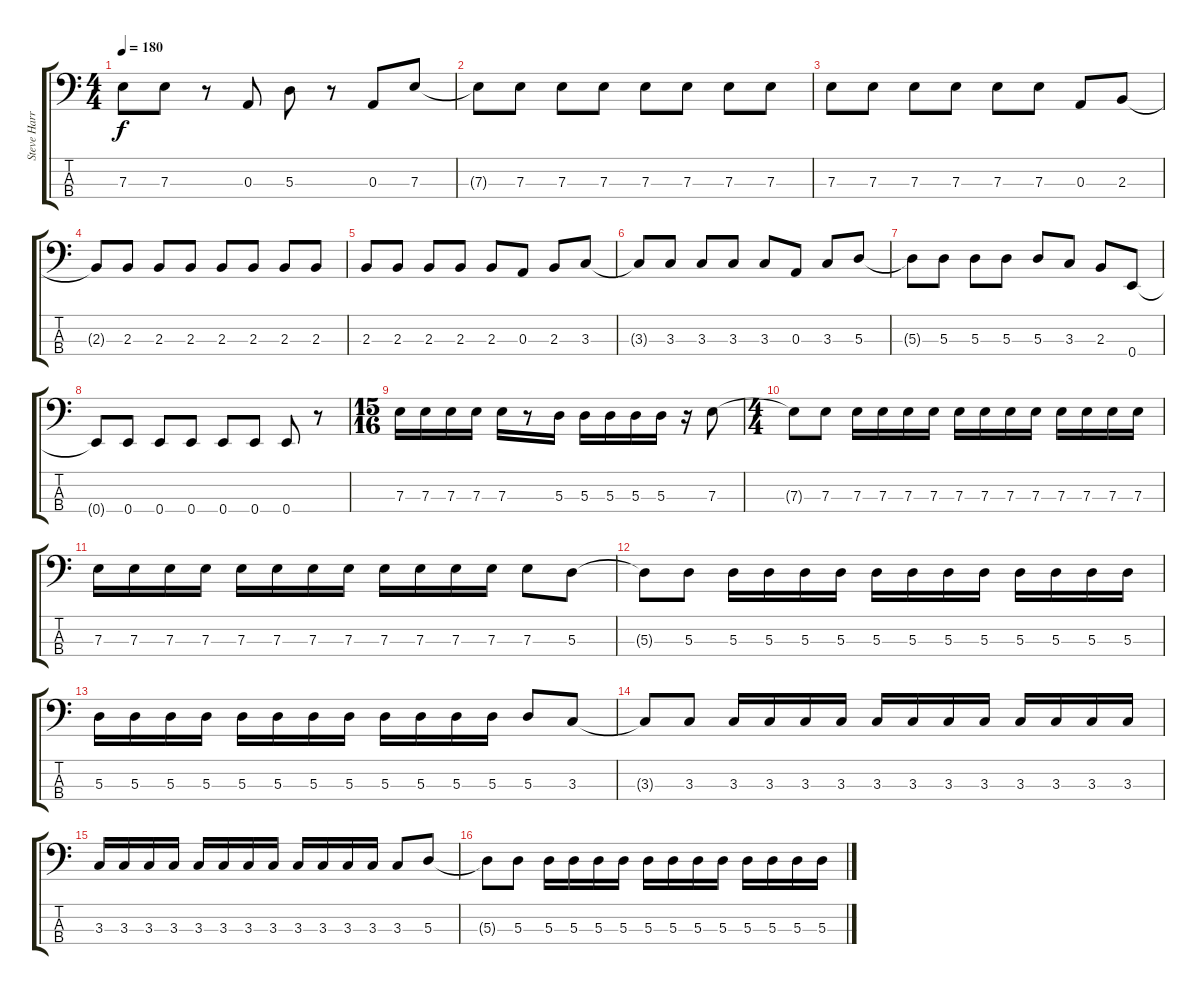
\track ("Steve Harris - Bass" "Steve Harr") {instrument electricbassfinger}
\staff {score tabs}
\tuning (G2 D2 A1 E1) {hide}
\ts (4 4)
\tempo 180
\clef f4
\ks c
7.3.8{dy f} 7.3.8 r.8 0.3.8 5.3.8 r.8 0.3.8 7.3.8 |
7.3{t}.8 7.3.8 7.3.8 7.3.8 7.3.8 7.3.8 7.3.8 7.3.8 |
7.3.8 7.3.8 7.3.8 7.3.8 7.3.8 7.3.8 0.3.8 2.3.8 |
2.3{t}.8 2.3.8 2.3.8 2.3.8 2.3.8 2.3.8 2.3.8 2.3.8 |
2.3.8 2.3.8 2.3.8 2.3.8 2.3.8 0.3.8 2.3.8 3.3.8 |
3.3{t}.8 3.3.8 3.3.8 3.3.8 3.3.8 0.3.8 3.3.8 5.3.8 |
5.3{t}.8 5.3.8 5.3.8 5.3.8 5.3.8 3.3.8 2.3.8 0.4.8 |
0.4{t}.8 0.4.8 0.4.8 0.4.8 0.4.8 0.4.8 0.4.8 r.8 |
\ts (15 16)
7.3.16 7.3.16 7.3.16 7.3.16 7.3.16 r.8 5.3.16 5.3.16 5.3.16 5.3.16 5.3.16 r.16 7.3.8 |
\ts (4 4)
7.3{t}.8 7.3.8 7.3.16 7.3.16 7.3.16 7.3.16 7.3.16 7.3.16 7.3.16 7.3.16 7.3.16 7.3.16 7.3.16 7.3.16 |
7.3.16 7.3.16 7.3.16 7.3.16 7.3.16 7.3.16 7.3.16 7.3.16 7.3.16 7.3.16 7.3.16 7.3.16 7.3.8 5.3.8 |
5.3{t}.8 5.3.8 5.3.16 5.3.16 5.3.16 5.3.16 5.3.16 5.3.16 5.3.16 5.3.16 5.3.16 5.3.16 5.3.16 5.3.16 |
5.3.16 5.3.16 5.3.16 5.3.16 5.3.16 5.3.16 5.3.16 5.3.16 5.3.16 5.3.16 5.3.16 5.3.16 5.3.8 3.3.8 |
3.3{t}.8 3.3.8 3.3.16 3.3.16 3.3.16 3.3.16 3.3.16 3.3.16 3.3.16 3.3.16 3.3.16 3.3.16 3.3.16 3.3.16 |
3.3.16 3.3.16 3.3.16 3.3.16 3.3.16 3.3.16 3.3.16 3.3.16 3.3.16 3.3.16 3.3.16 3.3.16 3.3.8 5.3.8 |
5.3{t}.8 5.3.8 5.3.16 5.3.16 5.3.16 5.3.16 5.3.16 5.3.16 5.3.16 5.3.16 5.3.16 5.3.16 5.3.16 5.3.16
